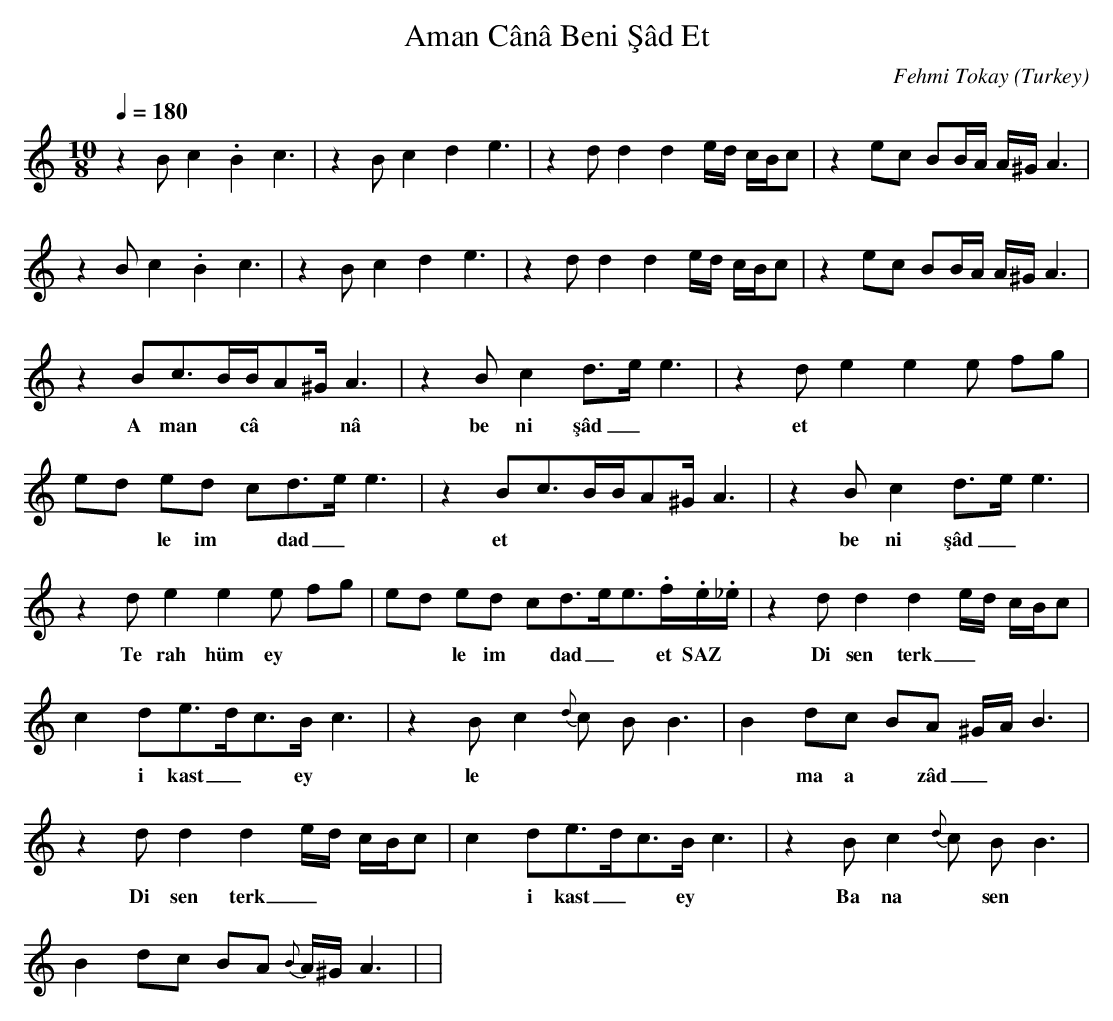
X:1
T: Aman Cânâ Beni Şâd Et
C: Fehmi Tokay
O: Turkey
M: 10/8
L: 1/16
K: C
Q: 1/4=180
z4 B2c4.B4c6  | z4 B2c4d4e6  | z4 d2d4d4ed cBc2  | \
w:   |   |   |
z4 e2c2 B2BA A^GA6  |
w:   |
z4 B2c4.B4c6  | z4 B2c4d4e6  | z4 d2d4d4ed cBc2  | \
w:   |   |   |
z4 e2c2 B2BA A^GA6  |
w:   |
z4 B2c3BBA2^GA6  | z4 B2c4d3ee6  | z4 d2e4e4e2 f2g2  |
w:  A man  *  câ *  *  nâ   |  be ni  şâd_ *  et    |  Te rah hüm  ey  |
e2d2 e2d2 c2d3ee6  | z4 B2c3BBA2^GA6  | \
w:  *  *  le  im *  dad_ *  et    |  A man  *  câ *  *  nâ   |
z4 B2c4d3ee6  |
w:  be ni  şâd_ *  et    |
z4 d2e4e4e2 f2g2  | e2d2 e2d2 c2d3ee3.f.e._e  | \
w:  Te rah hüm  ey  |  *  *  le  im *  dad_ *  et   SAZ  |
z4 d2d4d4ed cBc2  |
w:  Di sen  terk_  |
c4 d2e3dc3Bc6  | z4 B2c4{d}c2 B2B6  | \
w:  *  i  kast_ *  ey *  le    |  Ba na  *  sen  *  kıy  |
B4 d2c2 B2A2 ^GAB6  |
w:  *  ma  a *  zâd_ *  *  et    |
z4 d2d4d4ed cBc2  | c4 d2e3dc3Bc6  | \
w:  Di sen  terk_  |  *  i  kast_ *  ey *  le    |
z4 B2c4{d}c2 B2B6  |
w:  Ba na  *  sen  *  kıy  |
B4 d2c2 B2A2 {B}A^GA6  | |
